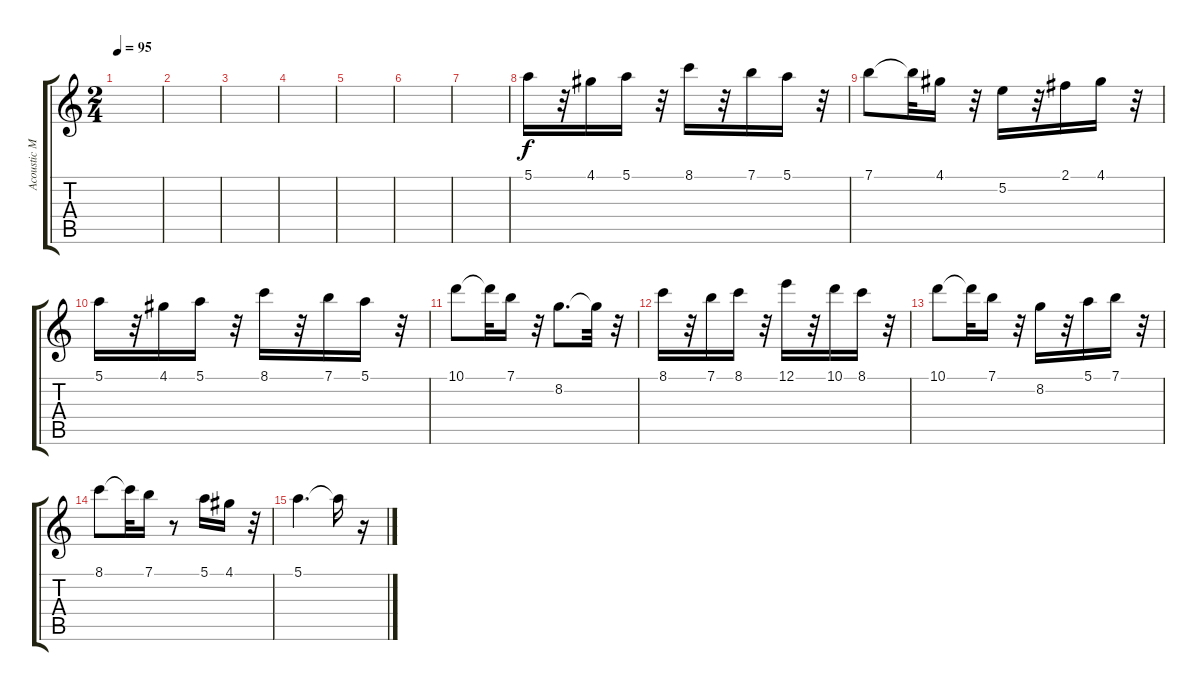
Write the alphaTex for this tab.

\track ("Acoustic MIDI 2" "Acoustic M") {instrument acousticguitarnylon}
\staff {score tabs}
\tuning (E4 B3 G3 D3 A2 E2) {hide}
\ts (2 4)
\tempo 95
\clef g2
\ks c
|
|
|
|
|
|
|
5.1.16 r.32 4.1.16 5.1.16 r.32 8.1.16 r.32 7.1.16 5.1.16 r.32 |
7.1.8 7.1{t}.32 4.1.16 r.32 5.2.16 r.32 2.1.16 4.1.16 r.32 |
5.1.16 r.32 4.1.16 5.1.16 r.32 8.1.16 r.32 7.1.16 5.1.16 r.32 |
10.1.8 10.1{t}.32 7.1.16 r.32 8.2.8{d} 8.2{t}.32 r.32 |
8.1.16 r.32 7.1.16 8.1.16 r.32 12.1.16 r.32 10.1.16 8.1.16 r.32 |
10.1.8 10.1{t}.32 7.1.16 r.32 8.2.16 r.32 5.1.16 7.1.16 r.32 |
8.1.8 8.1{t}.32 7.1.16 r.8 5.1.16 4.1.16 r.32 |
5.1.4{d} 5.1{t}.16 r.16
